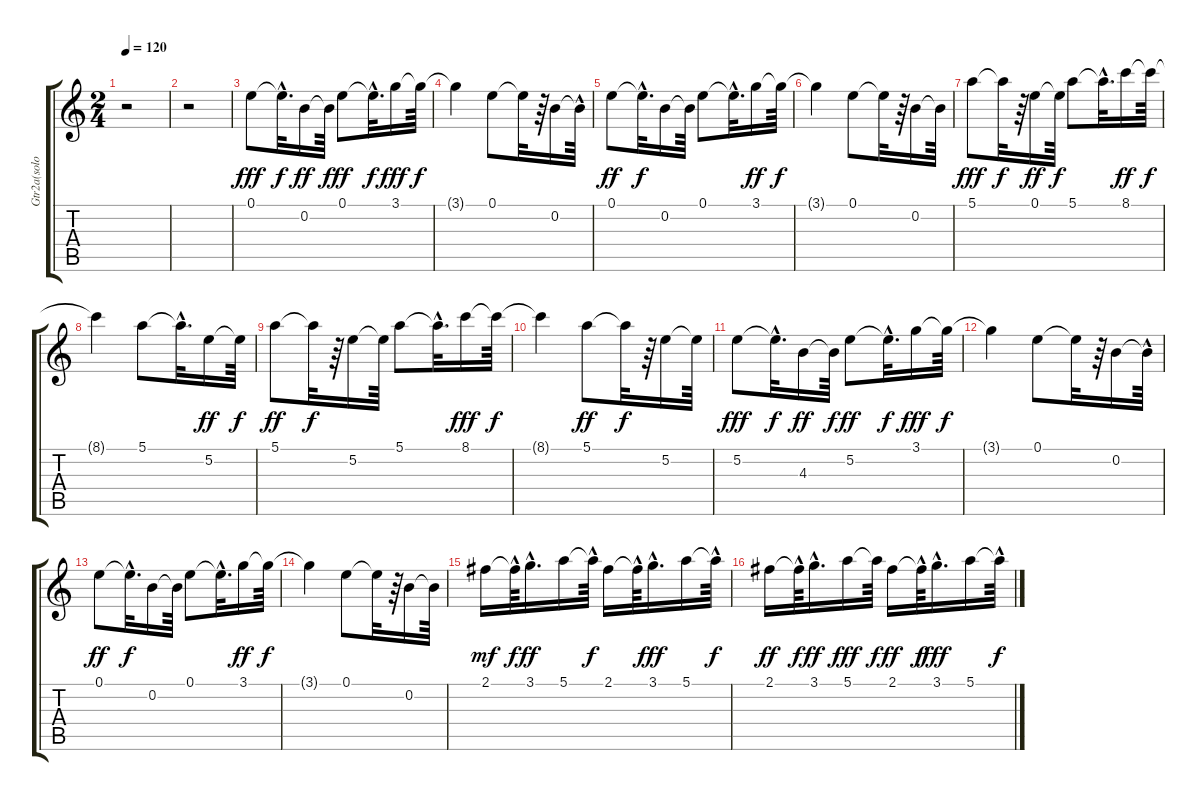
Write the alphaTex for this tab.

\track ("Gtr2a(solo)" "Gtr2a(solo") {instrument acousticguitarsteel}
\staff {score tabs}
\tuning (E4 B3 G3 D3 A2 E2) {hide}
\ts (2 4)
\tempo 120
\clef g2
\ks c
r.2{dy fff} |
r.2 |
0.1.8 0.1{hac t}.32{d dy f} 0.2.16{dy ff} 0.2{t}.64{dy f} 0.1.8{dy ff} 0.1{hac t}.32{d dy f} 3.1.16{dy fff} 3.1{t}.64{dy f} |
3.1{t}.4 0.1.8 0.1{t}.32 r.64 0.2.16 0.2{hac t}.64 |
0.1.8{dy ff} 0.1{hac t}.32{d dy f} 0.2.16 0.2{t}.64 0.1.8 0.1{hac t}.32{d} 3.1.16{dy ff} 3.1{t}.64{dy f} |
3.1{t}.4 0.1.8 0.1{t}.32 r.64 0.2.16 0.2{t}.64 |
5.1.8{dy fff} 5.1{t}.32{dy f} r.64 0.1.16{dy ff} 0.1{t}.64{dy f} 5.1.8 5.1{hac t}.32{d} 8.1.16{dy ff} 8.1{t}.64{dy f} |
8.1{t}.4 5.1.8 5.1{hac t}.32{d} 5.2.16{dy ff} 5.2{t}.64{dy f} |
5.1.8{dy ff} 5.1{t}.32{dy f} r.64 5.2.16 5.2{t}.64 5.1.8 5.1{hac t}.32{d} 8.1.16{dy fff} 8.1{t}.64{dy f} |
8.1{t}.4 5.1.8{dy ff} 5.1{t}.32{dy f} r.64 5.2.16 5.2{t}.64 |
5.2.8{dy fff} 5.2{hac t}.32{d dy f} 4.3.16{dy ff} 4.3{t}.64{dy f} 5.2.8{dy ff} 5.2{hac t}.32{d dy f} 3.1.16{dy fff} 3.1{t}.64{dy f} |
3.1{t}.4 0.1.8 0.1{t}.32 r.64 0.2.16 0.2{hac t}.64 |
0.1.8{dy ff} 0.1{hac t}.32{d dy f} 0.2.16 0.2{t}.64 0.1.8 0.1{hac t}.32{d} 3.1.16{dy ff} 3.1{t}.64{dy f} |
3.1{t}.4 0.1.8 0.1{t}.32 r.64 0.2.16 0.2{t}.64 |
2.1.16{dy mf} 2.1{hac t}.64{dy f} 3.1{hac}.16{d dy ff} 5.1.16 5.1{hac t}.64{dy f} 2.1.16 2.1{hac t}.64 3.1{hac}.16{d dy fff} 5.1.16 5.1{hac t}.64{dy f} |
2.1.16{dy ff} 2.1{hac t}.64{dy f} 3.1{hac}.16{d dy ff} 5.1.16{dy fff} 5.1{t}.64{dy f} 2.1.16{dy ff} 2.1{hac t}.64{dy f} 3.1{hac}.16{d dy fff} 5.1.16 5.1{hac t}.64{dy f}
